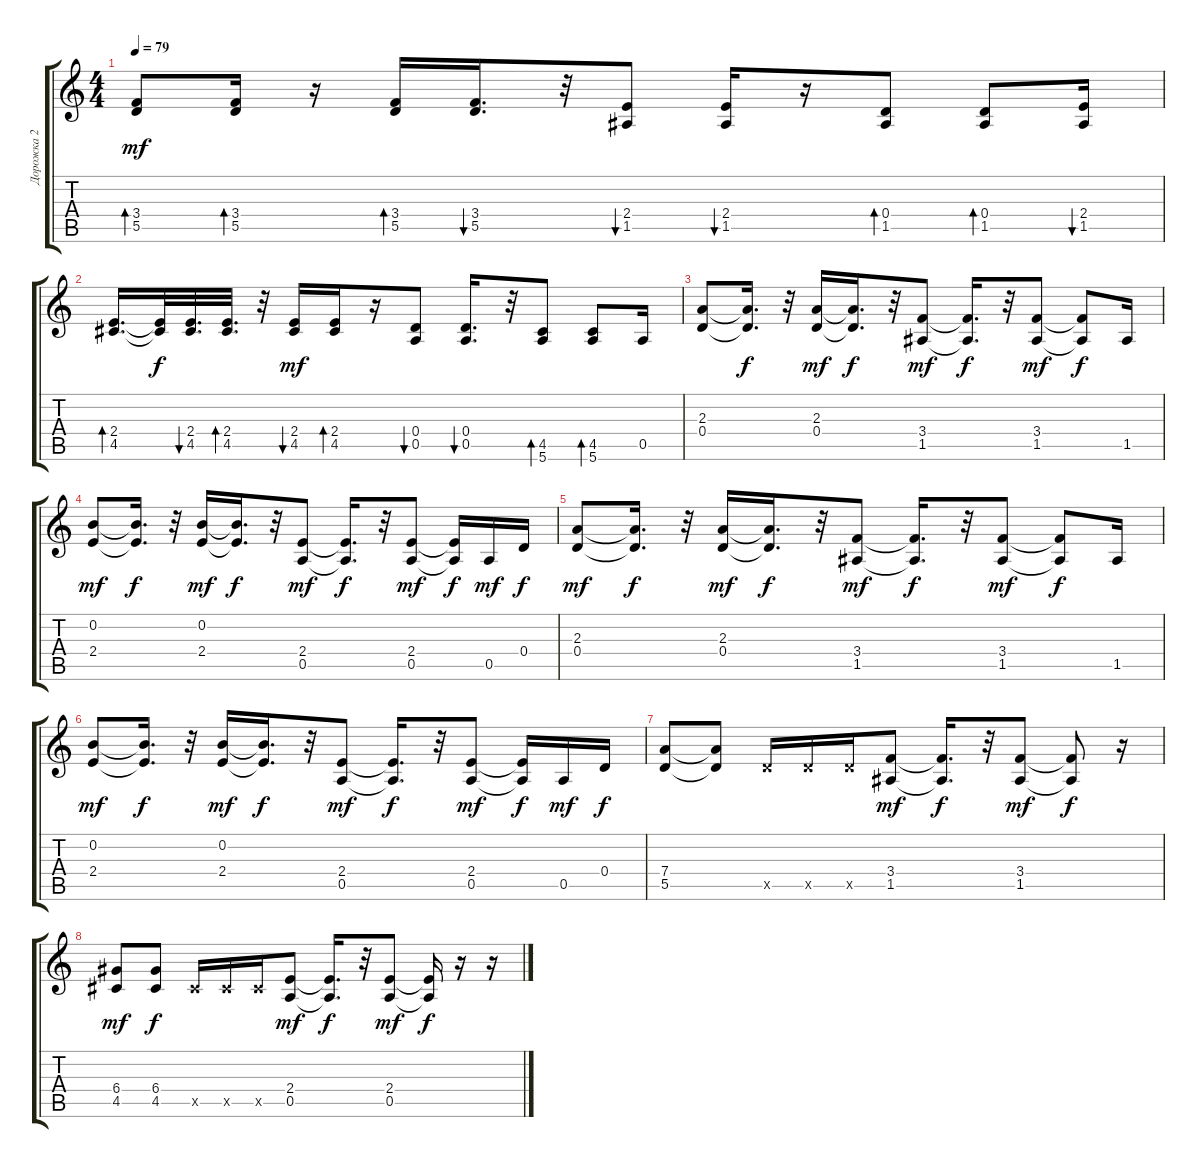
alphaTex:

\track ("Дорожка 2" "Дорожка 2") {instrument distortionguitar}
\staff {score tabs}
\tuning (E4 B3 G3 D3 A2 E2) {hide}
\ts (4 4)
\tempo 79
\clef g2
\ks c
(3.4 5.5).8{bd 240 dy mf} (3.4 5.5).16{bd 240} r.16 (3.4 5.5).16{bd 240} (3.4 5.5).16{d bu 240} r.32 (2.4 1.5).8{bu 120} (2.4 1.5).16{bu 240} r.16 (0.4 1.5).8{bd 120} (0.4 1.5).8{bd 120} (2.4 1.5).16{bu 240} |
(2.4 4.5).16{d bd 120} (2.4{t} 4.5{t}).32{dy f} (2.4 4.5).32{d bu 60} (2.4 4.5).32{d bd 60} r.32 (2.4 4.5).16{bu 60 dy mf} (2.4 4.5).16{bd 120} r.16 (0.4 0.5).8{bu 120} (0.4 0.5).16{d bu 120} r.32 (4.5 5.6).8{bd 120} (4.5 5.6).8{bd 120} 0.5.16 |
(2.3 0.4).8 (2.3{t} 0.4{t}).16{d dy f} r.32 (2.3 0.4).16{dy mf} (2.3{t} 0.4{t}).16{d dy f} r.32 (3.4 1.5).8{dy mf} (3.4{t} 1.5{t}).16{d dy f} r.32 (3.4 1.5).8{dy mf} (3.4{t} 1.5{t}).8{dy f} 1.5.16 |
(0.2 2.4).8{dy mf} (0.2{t} 2.4{t}).16{d dy f} r.32 (0.2 2.4).16{dy mf} (0.2{t} 2.4{t}).16{d dy f} r.32 (2.4 0.5).8{dy mf} (2.4{t} 0.5{t}).16{d dy f} r.32 (2.4 0.5).8{dy mf} (2.4{t} 0.5{t}).16{dy f} 0.5.16{dy mf} 0.4.16{dy f} |
(2.3 0.4).8{dy mf} (2.3{t} 0.4{t}).16{d dy f} r.32 (2.3 0.4).16{dy mf} (2.3{t} 0.4{t}).16{d dy f} r.32 (3.4 1.5).8{dy mf} (3.4{t} 1.5{t}).16{d dy f} r.32 (3.4 1.5).8{dy mf} (3.4{t} 1.5{t}).8{dy f} 1.5.16 |
(0.2 2.4).8{dy mf} (0.2{t} 2.4{t}).16{d dy f} r.32 (0.2 2.4).16{dy mf} (0.2{t} 2.4{t}).16{d dy f} r.32 (2.4 0.5).8{dy mf} (2.4{t} 0.5{t}).16{d dy f} r.32 (2.4 0.5).8{dy mf} (2.4{t} 0.5{t}).16{dy f} 0.5.16{dy mf} 0.4.16{dy f} |
(7.4 5.5).8 (7.4{t} 5.5{t}).8 5.5{x}.16 5.5{x}.16 5.5{x}.16 (3.4 1.5).8{dy mf} (3.4{t} 1.5{t}).16{d dy f} r.32 (3.4 1.5).8{dy mf} (3.4{t} 1.5{t}).8{dy f} r.16 |
(6.4 4.5).8{dy mf} (6.4 4.5).8{dy f} 4.5{x}.16 4.5{x}.16 4.5{x}.16 (2.4 0.5).8{dy mf} (2.4{t} 0.5{t}).16{d dy f} r.32 (2.4 0.5).8{dy mf} (2.4{t} 0.5{t}).16{dy f} r.16 r.16
